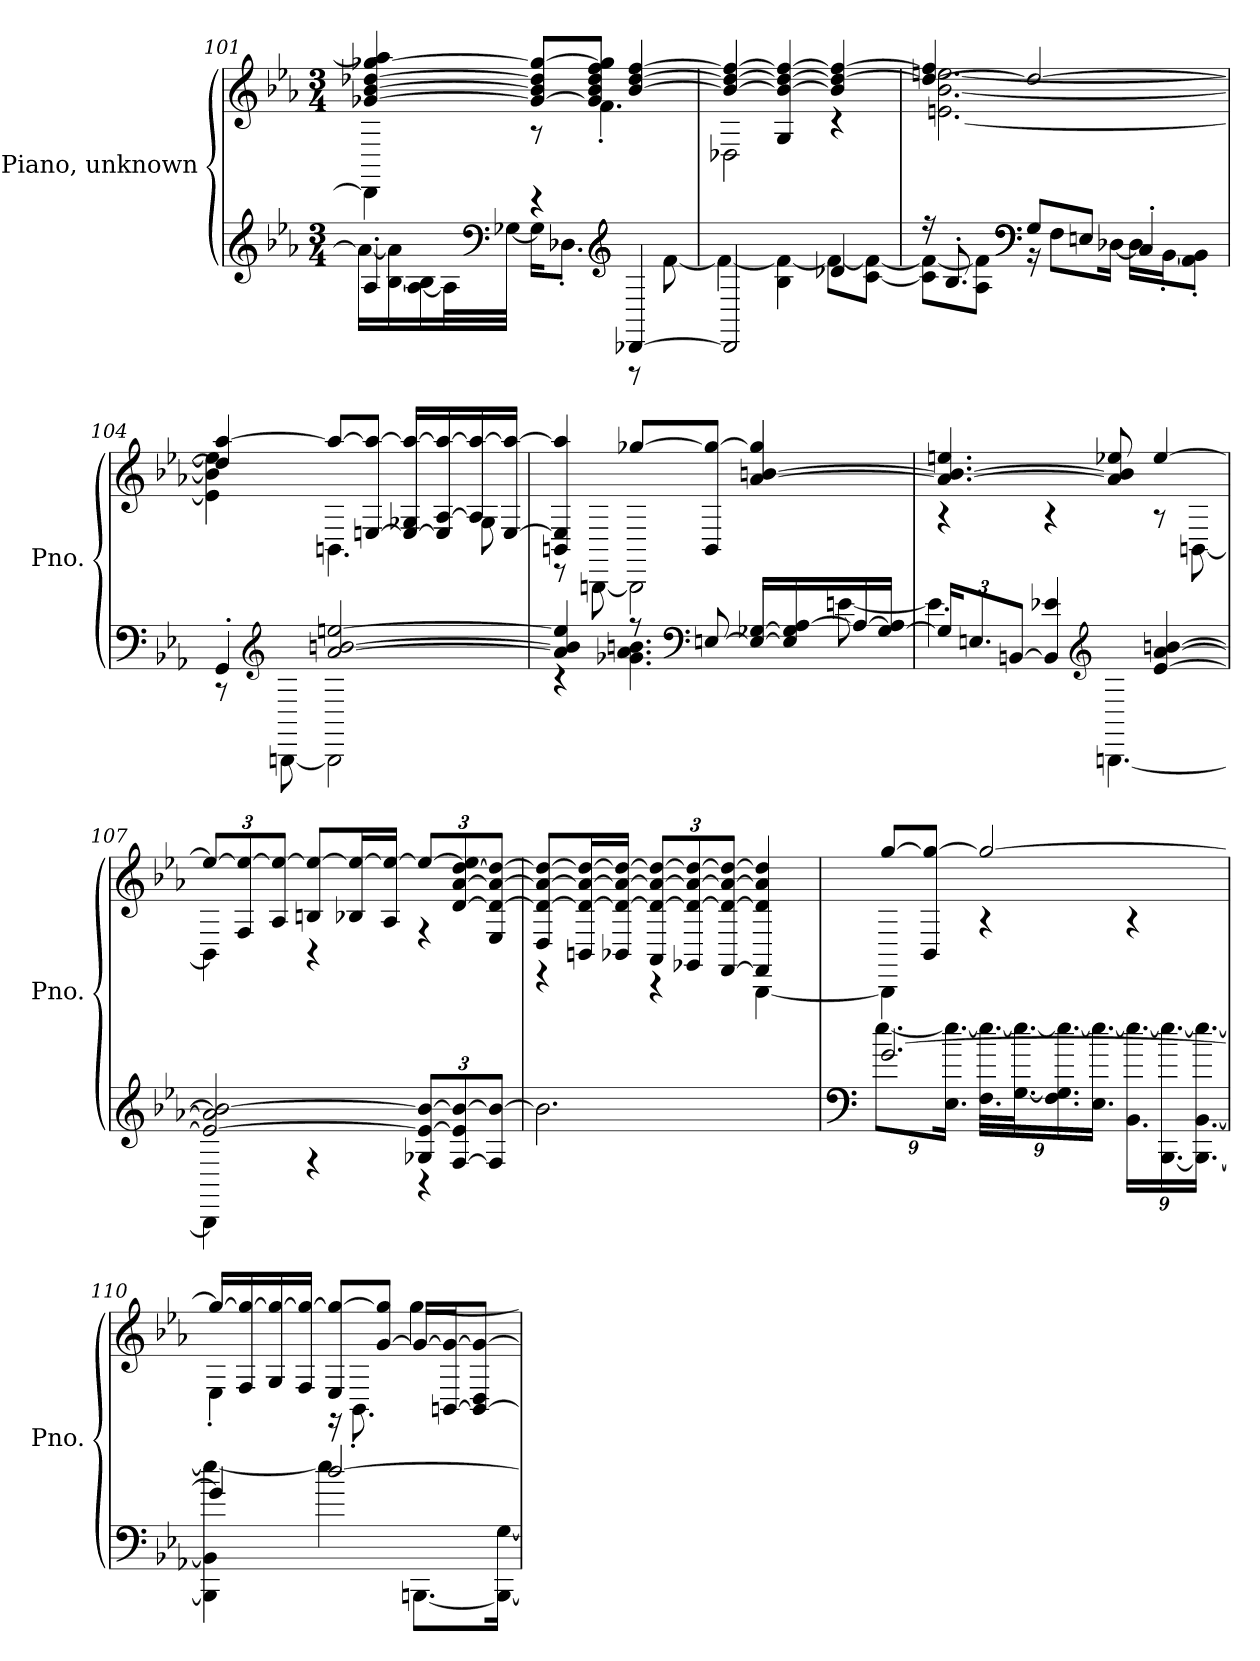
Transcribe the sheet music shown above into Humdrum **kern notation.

**kern	**kern
*part1	*part1
*staff2	*staff1
*I"Piano, unknown	*
*I'Pno.	*
*clefG2	*clefG2
*k[b-e-a-]	*k[b-e-a-]
*M3/4	*M3/4
=101	=101
*^	*^
4A-'/	16a-\LL_	[4g-X/ [4b-/ [4dd-X/ [4gg-X/ 4aa-/]	4DD-\]
.	[16B-\ 16a-\]	.	.
.	[16A-\ 16B-\]	.	.
.	32A-\L]	.	.
*clefF4	*	*	*
.	[32G-X\JJJ	.	.
4r	16G-\KL]	8g-/_ 8b-/] 8dd-/] 8gg-/_L	8r
.	8.D-X'\J	.	.
.	.	8g-/] 8b-/ 8dd-/ 8ff/ 8gg-/]J	4.f'\
*clefG2	*	*	*
[4DD-X/	8r	[4b-/ [4dd-/ [4ff/	.
.	[8f\	.	.
!!LO:LB:g=z	!!
=102	=102	=102	=102
2DD-/]	4f\_	4b-/_ 4dd-/_ 4ff/_	2D-X\
.	4B-\ 4f\_	4G/ 4b-/_ 4dd-/_ 4ff/_	.
4d-X/	8f\L_	4b-/] 4dd-/_ 4ff/_	4r
.	[8c\ 8f\_J	.	.
=103	=103	=103	=103
16r	8c\] 8f\_L	4dd-/_ 4ff/]	[2.en\ [2.b-\ [2.een\
8.B-'/	.	.	.
.	8A-\ 8f\]J	.	.
*clefF4	*	*	*
8G/L	16r	2dd-/_	.
.	8F\L	.	.
8En/J	.	.	.
.	[16D-X\Jk	.	.
4C'/	16D-\LL]	.	.
.	[16BB-'\J	.	.
.	8AA-\' 8BB-\]'J	.	.
=104	=104	=104	=104
4GG'/	8r	4dd-/] [4aa-/	4e\] 4b-\] 4ee\]
*clefG2	*	*	*
.	[8BBBn\	.	.
[2a-/ [2bn/ [2een/	2BBB\]	8aa-/L_	4.BBn\
.	.	[8En/ 8aa-/_J	.
.	.	16E/_ 16G-X/ 16aa-/_LL	.
.	.	16E/] [16A-/ 16aa-/_	.
.	.	16A-/] 16aa-/_	8G-\
.	.	[16E/ 16aa-/_JJ	.
!!LO:LB:g=z	!!
=105	=105	=105	=105
4a-/] 4b/] 4ee/]	4r	4BBn/ 4E/] 4aa-/]	8r
.	.	.	[8BBBn\
8r	4.g-X\ 4.a-\ 4.bn\	[8gg-X/L	2BBB\]
*clefF4	*	*	*
[8En/	.	8BB/ 8gg-/_J	.
16E/_ [16G-X/LL	.	[4a-/ [4bn/ 4gg-/]	.
16E/] 16G-/] [16A-/	.	.	.
16A-/_	[8en\	.	.
[16G-/ 16A-/]JJ	.	.	.
=106	=106	=106	=106
*Xbrackettup	*	*	*
24G-/KL]	4.e\]	4.a-/_ 4.b/_ 4.een/	4r
12.En/	.	.	.
[12BBn/J	.	.	.
4BB/] 4e-X/	.	.	4r
*clefG2	*	*	*
.	[4.BBBn\	8a-/] 8b/] 8ee-X/	.
[4e-/ [4a-/ [4bn/	.	[4ee-/	8r
.	.	.	[8BBn\
!!LO:PB:g=z	!!
=107	=107	=107	=107
*	*	*Xbrackettup	*
2e-/_ 2a-/] 2b/_	4BBB\]	12ee-/L_	4BB\]
.	.	12F/ 12ee-/_	.
.	.	12A-/ 12ee-/_J	.
.	4r	8Bn/ 8ee-/_L	4r
.	.	16B-X/ 16ee-/_L	.
.	.	16A-/ 16ee-/_JJ	.
12G-X/ 12e-/_ 12b/_L	4r	12ee-/L_	4r
[12F/ 12e-/] 12b/_	.	[12d/ [12a-/ [12dd/ 12ee-/]	.
12F/] 12b/_J	.	12E-/ 12d/_ 12a-/_ 12dd/_J	.
*v	*v	*	*
=108	=108	=108
2.b\]	8D/ 8d/_ 8a-/_ 8dd/_L	4r
.	16BBn/ 16d/_ 16a-/_ 16dd/_L	.
.	16BB-X/ 16d/_ 16a-/_ 16dd/_JJ	.
.	12AA-/ 12d/_ 12a-/_ 12dd/_L	4r
.	12GG-X/ 12d/_ 12a-/_ 12dd/_	.
.	[12FF/ 12d/_ 12a-/_ 12dd/_J	.
.	4FF/] 4d/] 4a-/] 4dd/]	[4BBB-\
!!LO:LB:g=z	!!
=109	=109	=109
*clefF4	*	*
*^	*	*
[2.g/	[9.ee-\L	[8gg/L	4BBB-\]
.	.	8BB-/ 8gg/_J	.
.	18.E-\ 18.ee-\_Jk	.	.
.	36.F\ 36.ee-\_LLL	2gg/_	4r
.	[36.G\ 36.ee-\_J	.	.
.	18.F\ 18.G\] 18.ee-\_	.	.
.	18.E-\ 18.ee-\_JJ	.	.
.	18.BB-\ 18.ee-\_LL	.	4r
.	[18.BBB-\ 18.ee-\_	.	.
.	18.BBB-\_ [18.BB-\ 18.ee-\_JJ	.	.
=110	=110	=110	=110
4g/]	4BBB-\] 4BB-\] 4ee-\_	16gg/LL_	4E-'\
.	.	16F/ 16gg/_	.
.	.	16G/ 16gg/_	.
.	.	16F/ 16gg/_JJ	.
[2dd/	4ee-\]	8E-/ 8gg/_L	16r
.	.	.	8.BB-'\
.	.	[8g/ 8gg/]J	.
.	[8.BBBn\L	16g/LL_	[4gg\
.	.	[16BBn/ 16g/_J	.
.	.	8BB/_ 8D/ 8g/_J	.
.	16BBB\_ [16G\Jk	.	.
*v	*v	*	*
*	*v	*v
=	=
*-	*-
